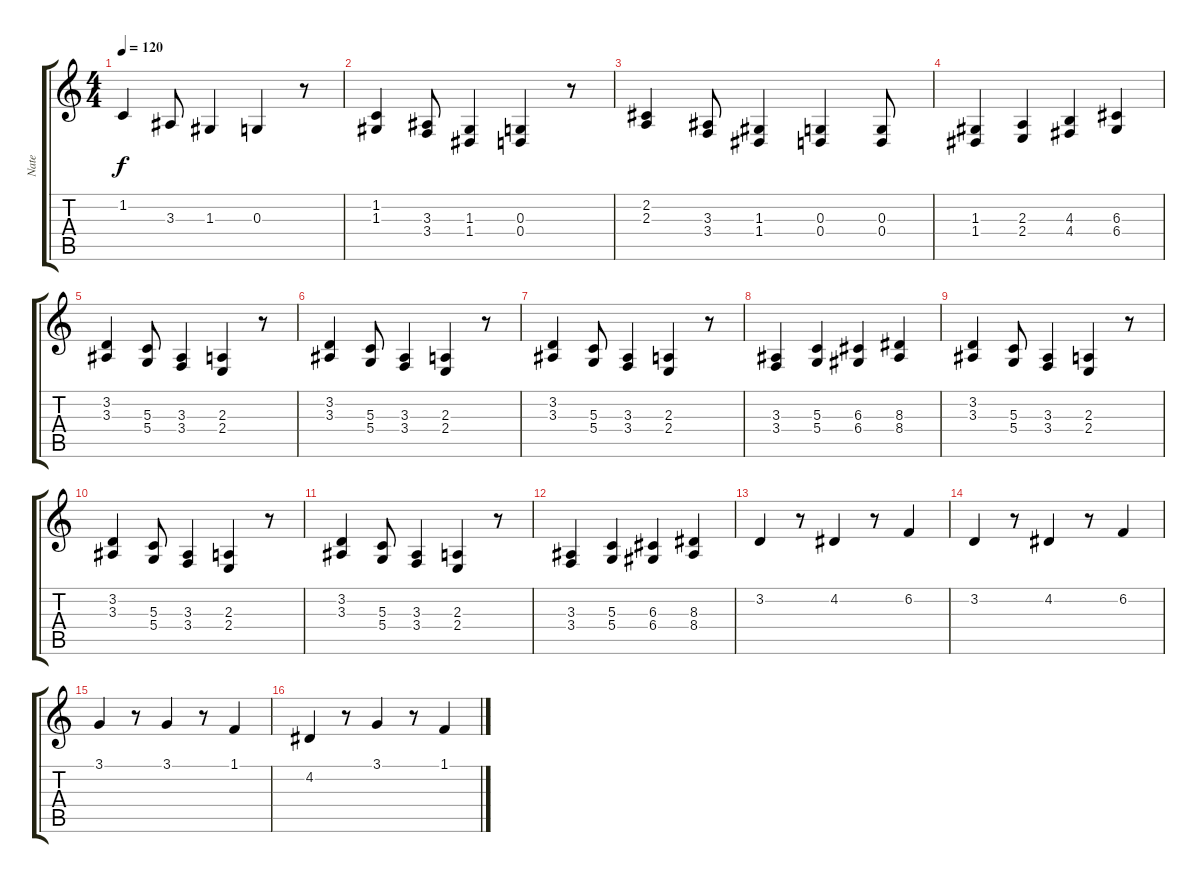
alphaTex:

\track ("Nate " "Nate ") {instrument bassoon}
\staff {score tabs}
\tuning (E4 B3 G3 D3 A2 E2) {hide}
\ts (4 4)
\tempo 120
\clef g2
\ks c
1.2.4{dy f} 3.3.8 1.3.4 0.3.4 r.8 |
(1.2 1.3).4 (3.3 3.4).8 (1.3 1.4).4 (0.3 0.4).4 r.8 |
(2.2 2.3).4 (3.3 3.4).8 (1.3 1.4).4 (0.3 0.4).4 (0.3 0.4).8 |
(1.3 1.4).4 (2.3 2.4).4 (4.3 4.4).4 (6.3 6.4).4 |
(3.2 3.3).4 (5.3 5.4).8 (3.3 3.4).4 (2.3 2.4).4 r.8 |
(3.2 3.3).4 (5.3 5.4).8 (3.3 3.4).4 (2.3 2.4).4 r.8 |
(3.2 3.3).4 (5.3 5.4).8 (3.3 3.4).4 (2.3 2.4).4 r.8 |
(3.3 3.4).4 (5.3 5.4).4 (6.3 6.4).4 (8.3 8.4).4 |
(3.2 3.3).4 (5.3 5.4).8 (3.3 3.4).4 (2.3 2.4).4 r.8 |
(3.2 3.3).4 (5.3 5.4).8 (3.3 3.4).4 (2.3 2.4).4 r.8 |
(3.2 3.3).4 (5.3 5.4).8 (3.3 3.4).4 (2.3 2.4).4 r.8 |
(3.3 3.4).4 (5.3 5.4).4 (6.3 6.4).4 (8.3 8.4).4 |
3.2.4 r.8 4.2.4 r.8 6.2.4 |
3.2.4 r.8 4.2.4 r.8 6.2.4 |
3.1.4 r.8 3.1.4 r.8 1.1.4 |
4.2.4 r.8 3.1.4 r.8 1.1.4
